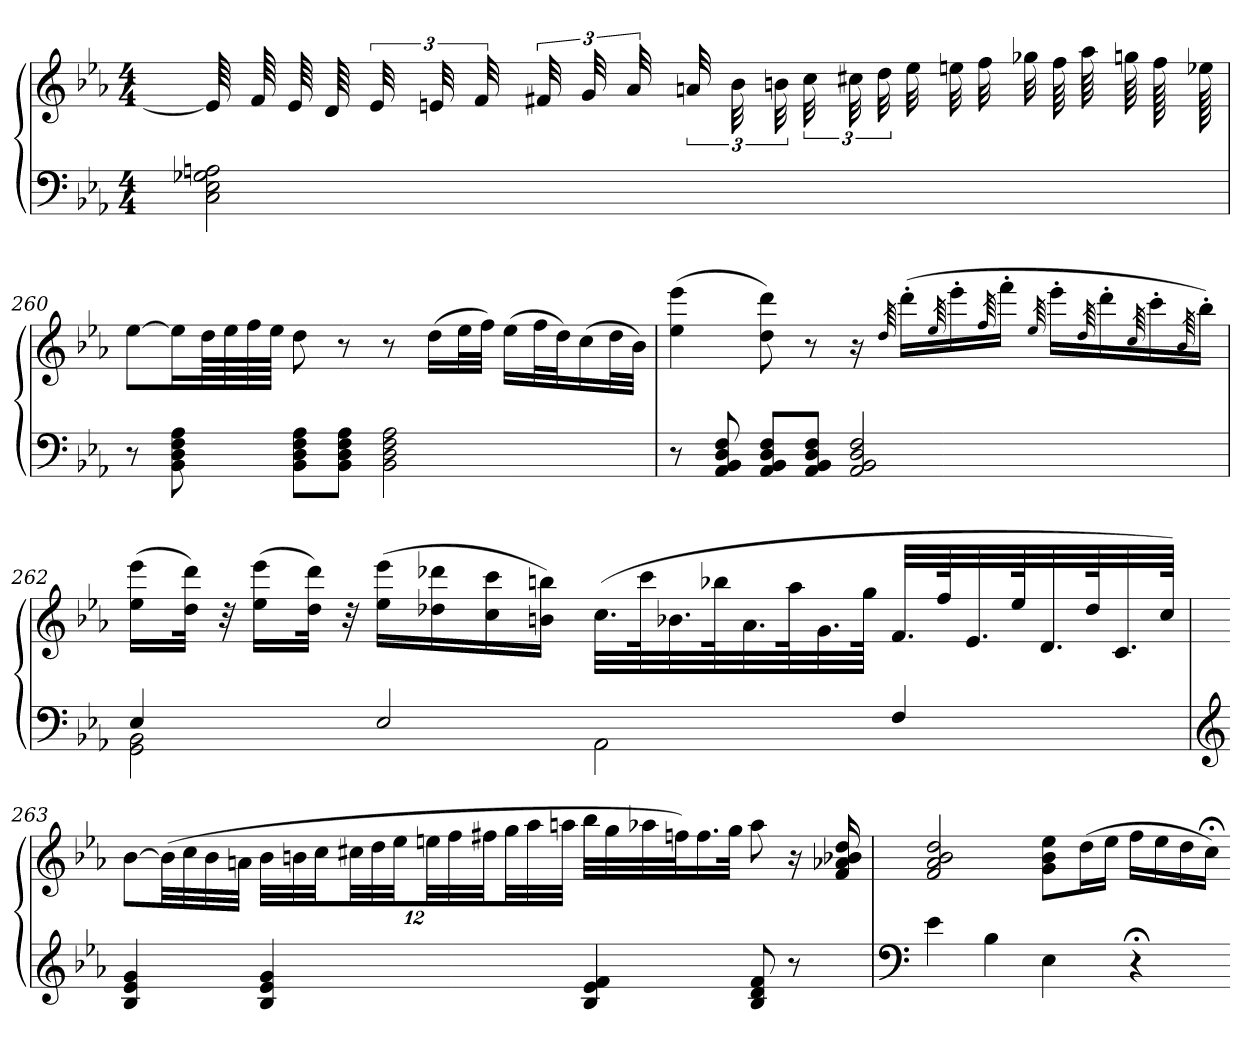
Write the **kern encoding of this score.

**kern	**kern
*part1	*part1
*staff2	*staff1
*clefF4	*clefG2
*k[b-e-a-]	*k[b-e-a-]
*E-:	*E-:
*M4/4	*M4/4
=	=
2C 2E- 2G-X 2An	64e-]
.	64f
.	64e-
.	64d
.	48e-
.	48en
.	48f
.	48f#X
.	48g
.	48a-
.	48an
.	48b-
.	48bn
.	48cc
.	48cc#X
.	48dd
.	32ee-
.	32een
.	32ff
.	32gg-X
.	64ff
.	64aa-
.	64ggn
.	128ff
.	128ee-X
=260	=260
8r	[8ee-L
8BB- 8D 8F 8A-	16ee-L]
.	64ddLL
.	64ee-
.	64ff
.	64ee-JJJJ
8BB- 8D 8F 8A-L	8dd
8BB- 8D 8F 8A-J	8r
2BB- 2D 2F 2A-	8r
.	(16ddLL
.	32ee-L
.	32ffJJJ)
.	(16ee-LL
.	32ffL
.	32ddJ)
.	(16cc
.	32ddL
.	32b-JJJ)
=261	=261
8r	(4ee- 4eee-
8AA- 8BB- 8D 8F	.
8AA- 8BB- 8D 8FL	8dd 8ddd)
8AA- 8BB- 8D 8FJ	8r
2AA- 2BB- 2D 2F	16r
.	64qdd
.	(16ddd'LL
.	64qee-
.	16eee-'
.	64qff
.	16fff'JJ
.	64qee-
.	16eee-'LL
.	64qdd
.	16ddd'
.	64qcc
.	16ccc'
.	64qb-
.	16bb-'JJ)
=262	=262
*^	*
4E-	2GG 2BB-	(16ee- 16eee-LL
.	.	32dd 32dddJJk)
.	.	32r
.	.	(16ee- 16eee-LL
.	.	32dd 32dddJJk)
.	.	32r
2E-	.	(16ee- 16eee-LL
.	.	16dd-X 16ddd-X
.	.	16cc 16ccc
.	.	16bn 16bbnJJ)
.	2AA-	(32.ccLLL
.	.	64cccK
.	.	32.b-X
.	.	64bb-XK
.	.	32.a-
.	.	64aa-K
.	.	32.g
.	.	64ggJJJk
4F	.	32.fLLL
.	.	64ffK
.	.	32.e-
.	.	64ee-K
.	.	32.d
.	.	64dd-K
.	.	32.c
.	.	64ccJJJk)
*v	*v	*
=263	=263
*clefG2	*
4B- 4e- 4g	[8b-L
.	(32b-LL]
.	32cc
.	32b-
.	32anJJJ
4B- 4e- 4g	48b-LLL
.	48bn
.	48ccJJ
.	48cc#XLL
.	48dd
.	48ee-JJ
.	48eenLL
.	48ff
.	48ff#XJJ
.	48ggLL
.	48aa-
.	48aanJJJ
4B- 4e- 4f	32bb-LLL
.	32gg
.	32aa-X
.	32ffnJ)
.	16.ff
.	32ggJJk
8B- 8d 8f	8aa-
8r	16r
.	16f 16a-X 16b-X 16dd
=264	=264
*clefF4	*
4e-	2f 2a- 2b- 2dd
4B-	.
4E-	8g 8b- 8ee-L
.	(16ddL
.	16ee-JJ
4r;<	16ffLL
.	16ee-
.	16dd
.	16cc;<JJ)
=-	=-
*-	*-
